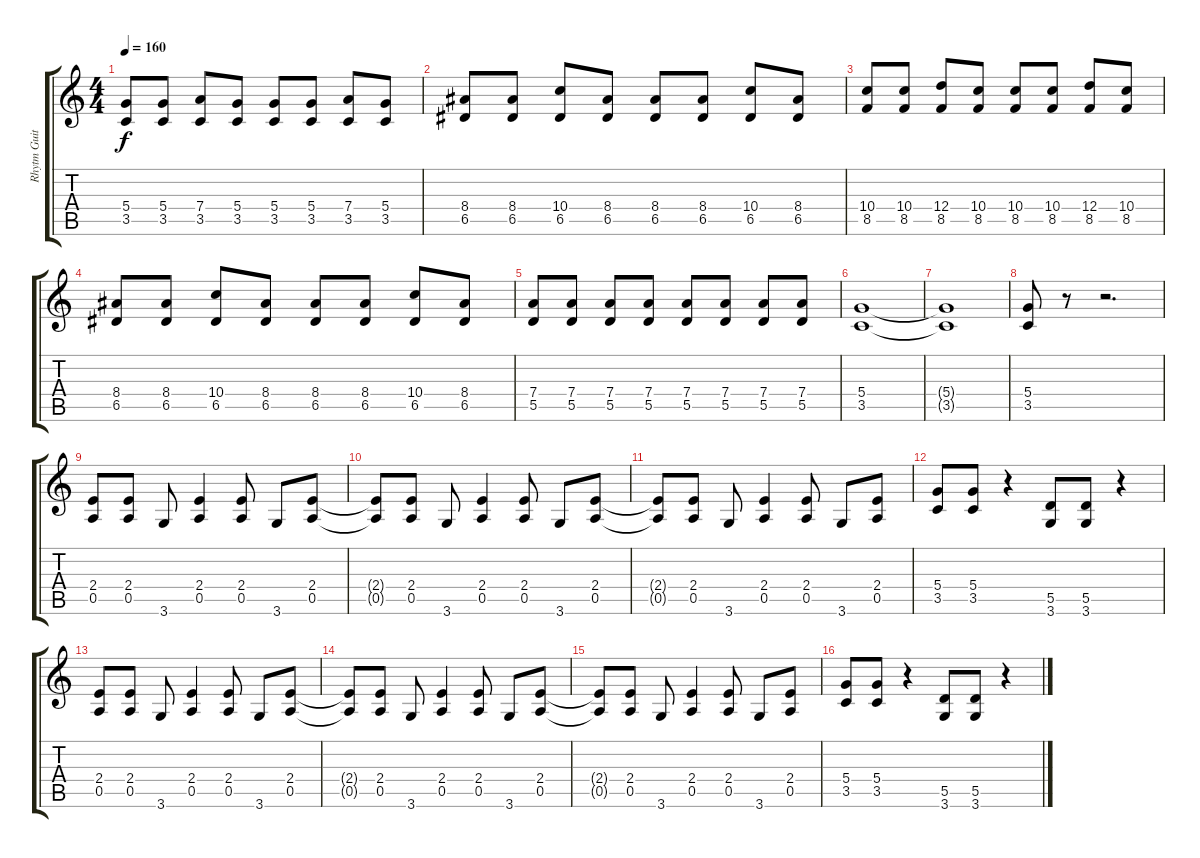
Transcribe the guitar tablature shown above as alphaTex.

\track ("Rhytm Guitar" "Rhytm Guit") {instrument distortionguitar}
\staff {score tabs}
\tuning (E4 B3 G3 D3 A2 E2) {hide}
\ts (4 4)
\tempo 160
\clef g2
\ks c
(5.4 3.5).8{dy f} (5.4 3.5).8 (7.4 3.5).8 (5.4 3.5).8 (5.4 3.5).8 (5.4 3.5).8 (7.4 3.5).8 (5.4 3.5).8 |
(8.4 6.5).8 (8.4 6.5).8 (10.4 6.5).8 (8.4 6.5).8 (8.4 6.5).8 (8.4 6.5).8 (10.4 6.5).8 (8.4 6.5).8 |
(10.4 8.5).8 (10.4 8.5).8 (12.4 8.5).8 (10.4 8.5).8 (10.4 8.5).8 (10.4 8.5).8 (12.4 8.5).8 (10.4 8.5).8 |
(8.4 6.5).8 (8.4 6.5).8 (10.4 6.5).8 (8.4 6.5).8 (8.4 6.5).8 (8.4 6.5).8 (10.4 6.5).8 (8.4 6.5).8 |
(7.4 5.5).8 (7.4 5.5).8 (7.4 5.5).8 (7.4 5.5).8 (7.4 5.5).8 (7.4 5.5).8 (7.4 5.5).8 (7.4 5.5).8 |
(5.4 3.5).1 |
(5.4{t} 3.5{t}).1 |
(5.4 3.5).8 r.8 r.2{d} |
(2.4 0.5).8 (2.4 0.5).8 3.6.8 (2.4 0.5).4 (2.4 0.5).8 3.6.8 (2.4 0.5).8 |
(2.4{t} 0.5{t}).8 (2.4 0.5).8 3.6.8 (2.4 0.5).4 (2.4 0.5).8 3.6.8 (2.4 0.5).8 |
(2.4{t} 0.5{t}).8 (2.4 0.5).8 3.6.8 (2.4 0.5).4 (2.4 0.5).8 3.6.8 (2.4 0.5).8 |
(5.4 3.5).8 (5.4 3.5).8 r.4 (5.5 3.6).8 (5.5 3.6).8 r.4 |
(2.4 0.5).8 (2.4 0.5).8 3.6.8 (2.4 0.5).4 (2.4 0.5).8 3.6.8 (2.4 0.5).8 |
(2.4{t} 0.5{t}).8 (2.4 0.5).8 3.6.8 (2.4 0.5).4 (2.4 0.5).8 3.6.8 (2.4 0.5).8 |
(2.4{t} 0.5{t}).8 (2.4 0.5).8 3.6.8 (2.4 0.5).4 (2.4 0.5).8 3.6.8 (2.4 0.5).8 |
(5.4 3.5).8 (5.4 3.5).8 r.4 (5.5 3.6).8 (5.5 3.6).8 r.4
